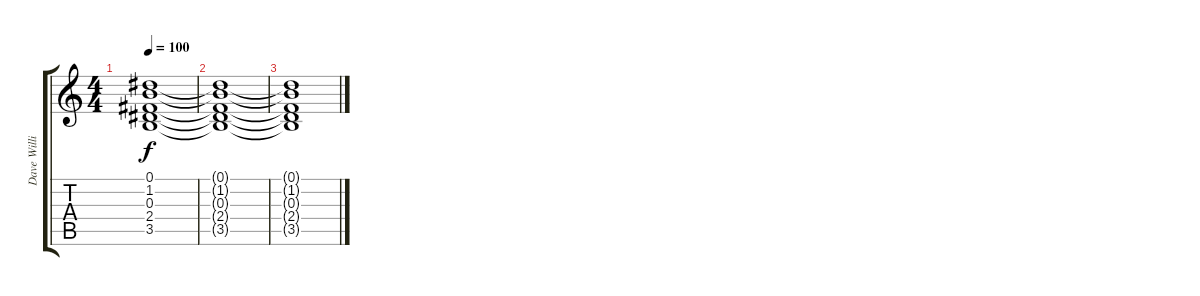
\track ("Dave Williams" "Dave Willi") {instrument distortionguitar}
\staff {score tabs}
\tuning (Eb4 Bb3 Gb3 Db3 Ab2 Eb2) {hide}
\ts (4 4)
\tempo 100
\clef g2
\ks c
(0.1{t} 1.2{t} 0.3{t} 2.4{t} 3.5{t}).1{dy f} |
(0.1{t} 1.2{t} 0.3{t} 2.4{t} 3.5{t}).1 |
(0.1{t} 1.2{t} 0.3{t} 2.4{t} 3.5{t}).1
